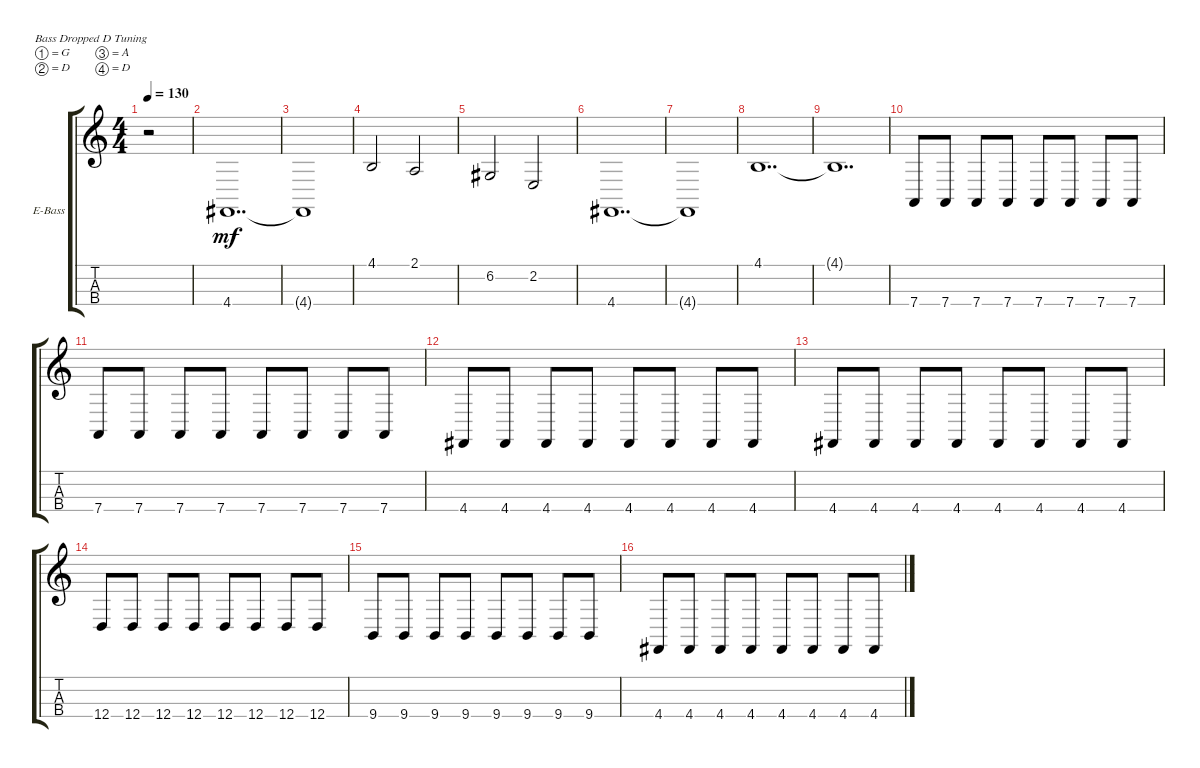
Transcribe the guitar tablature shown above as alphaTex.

\defaultSystemsLayout 4
\bracketExtendMode groupsimilarinstruments
\firstSystemTrackNameOrientation horizontal
\otherSystemsTrackNameOrientation horizontal
\track ("Electric Bass" "E-Bass") {instrument electricbassfinger}
\staff {score tabs}
\tuning (G2 D2 A1 D1)
\ts (4 4)
\tempo 130
\clef g2
\ks c
r.2{dy mf} |
4.4.1{dd} |
4.4{t}.1 |
4.1.2 2.1.2 |
6.2.2 2.2.2 |
4.4.1{dd} |
4.4{t}.1 |
4.1.1{dd} |
4.1{t}.1{dd} |
7.4.8 7.4.8 7.4.8 7.4.8 7.4.8 7.4.8 7.4.8 7.4.8 |
7.4.8 7.4.8 7.4.8 7.4.8 7.4.8 7.4.8 7.4.8 7.4.8 |
4.4.8 4.4.8 4.4.8 4.4.8 4.4.8 4.4.8 4.4.8 4.4.8 |
4.4.8 4.4.8 4.4.8 4.4.8 4.4.8 4.4.8 4.4.8 4.4.8 |
12.4.8 12.4.8 12.4.8 12.4.8 12.4.8 12.4.8 12.4.8 12.4.8 |
9.4.8 9.4.8 9.4.8 9.4.8 9.4.8 9.4.8 9.4.8 9.4.8 |
4.4.8 4.4.8 4.4.8 4.4.8 4.4.8 4.4.8 4.4.8 4.4.8
